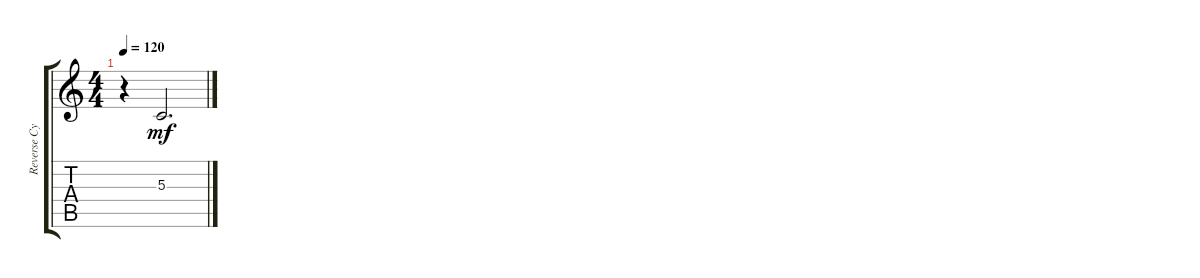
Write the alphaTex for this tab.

\track ("Reverse Cymbal" "Reverse Cy") {instrument reversecymbal}
\staff {score tabs}
\tuning (E4 B3 G3 D3 A2 E2) {hide}
\ts (4 4)
\tempo 120
\clef g2
\ks c
r.4{dy fff} 5.3.2{d dy mf}
